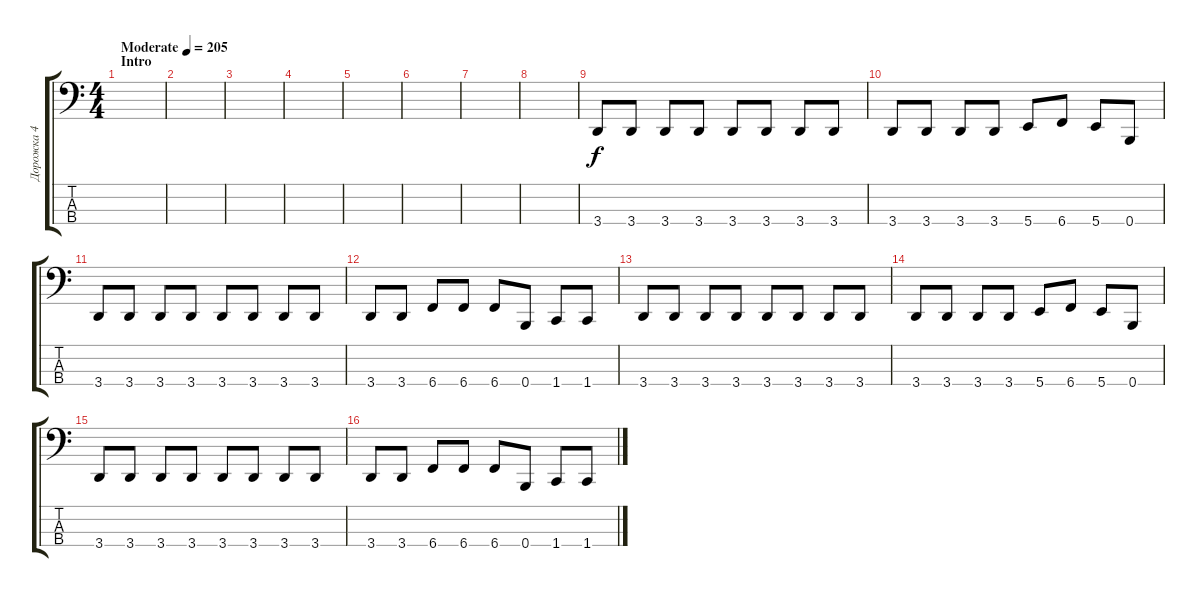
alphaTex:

\track ("Дорожка 4" "Дорожка 4") {instrument electricbasspick}
\staff {score tabs}
\tuning (E2 B1 Gb1 B0) {hide}
\ts (4 4)
\section ("" "Intro")
\tempo (205 "Moderate")
\clef f4
\ks c
|
|
|
|
|
|
|
|
3.4.8 3.4.8 3.4.8 3.4.8 3.4.8 3.4.8 3.4.8 3.4.8 |
3.4.8 3.4.8 3.4.8 3.4.8 5.4.8 6.4.8 5.4.8 0.4.8 |
3.4.8 3.4.8 3.4.8 3.4.8 3.4.8 3.4.8 3.4.8 3.4.8 |
3.4.8 3.4.8 6.4.8 6.4.8 6.4.8 0.4.8 1.4.8 1.4.8 |
3.4.8 3.4.8 3.4.8 3.4.8 3.4.8 3.4.8 3.4.8 3.4.8 |
3.4.8 3.4.8 3.4.8 3.4.8 5.4.8 6.4.8 5.4.8 0.4.8 |
3.4.8 3.4.8 3.4.8 3.4.8 3.4.8 3.4.8 3.4.8 3.4.8 |
3.4.8 3.4.8 6.4.8 6.4.8 6.4.8 0.4.8 1.4.8 1.4.8
